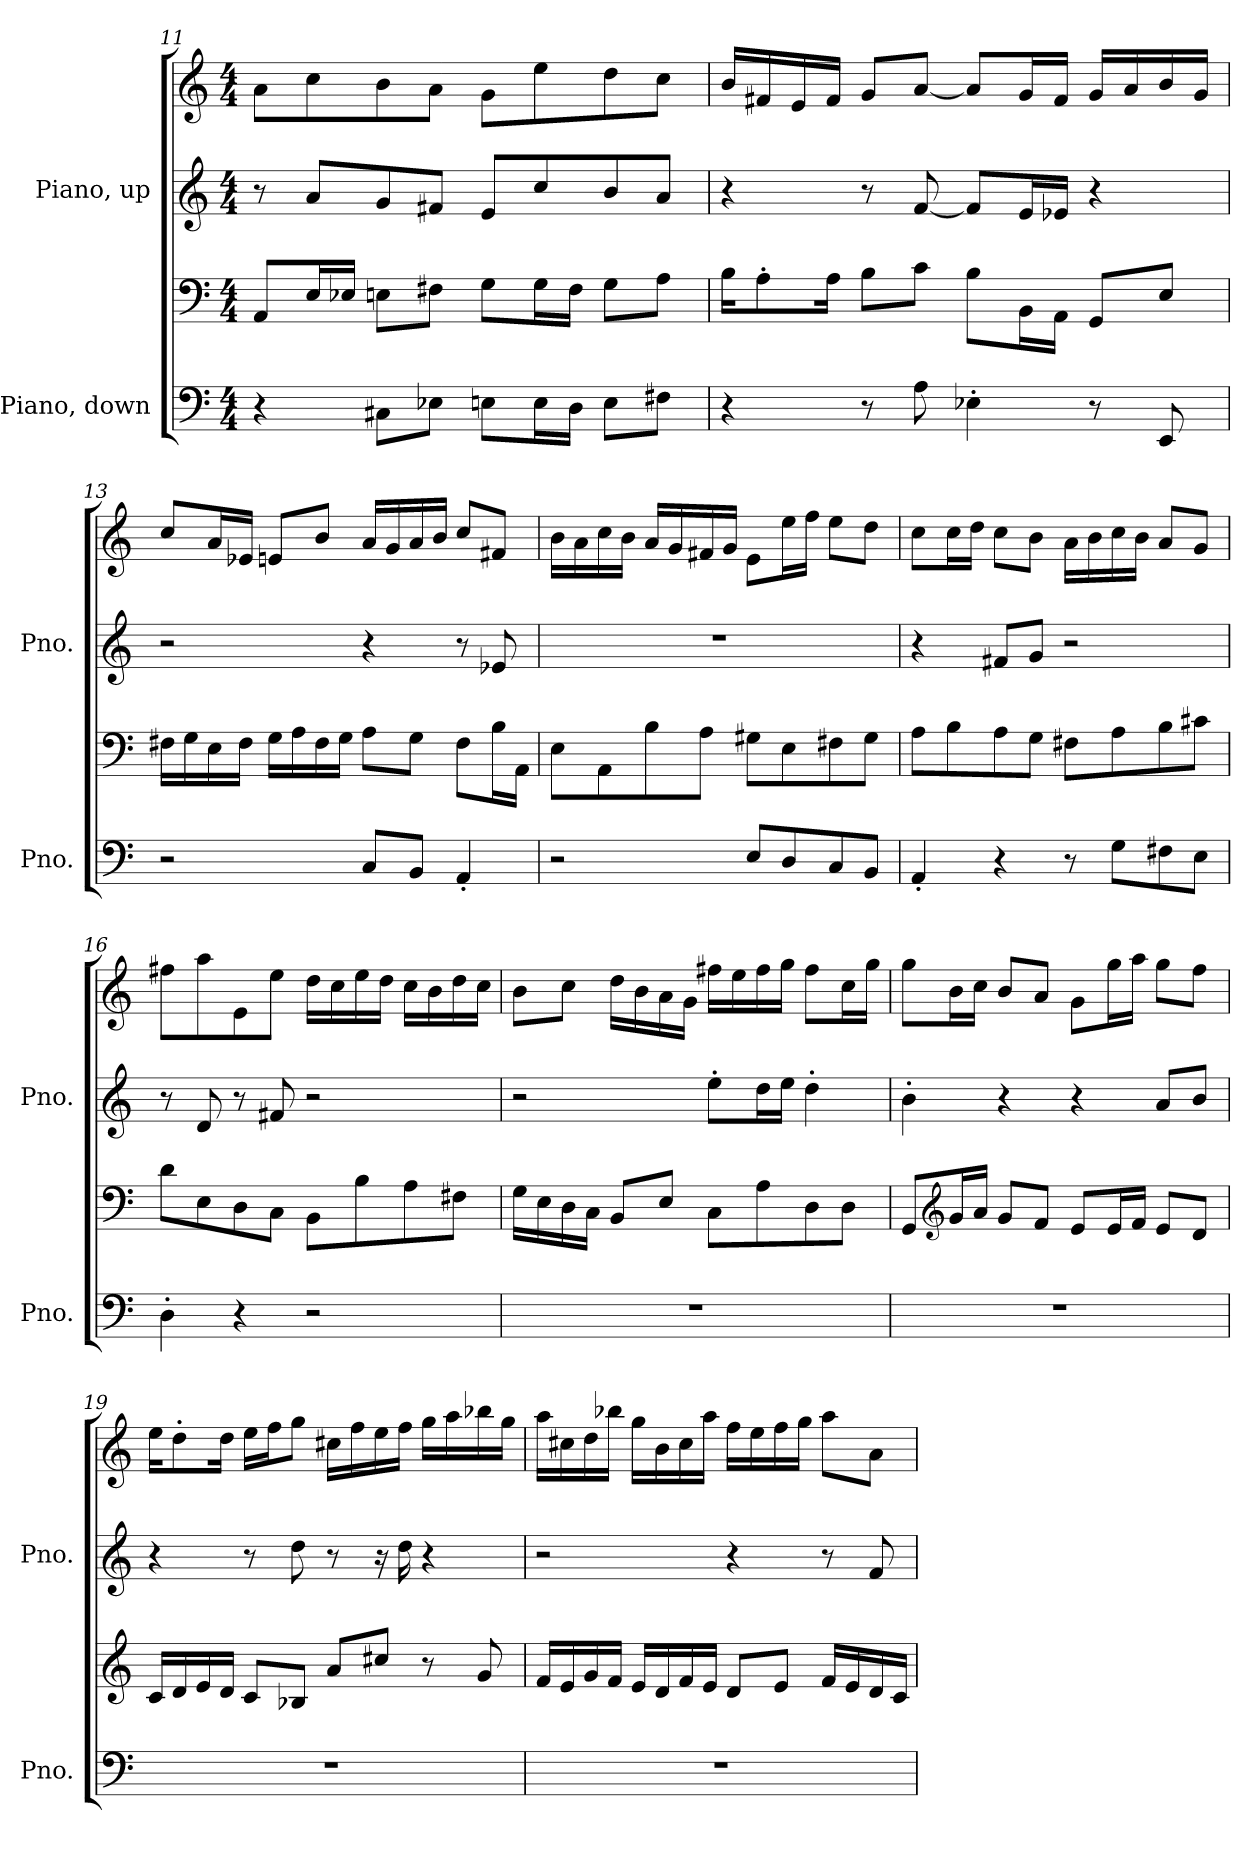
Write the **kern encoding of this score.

**kern	**kern	**kern	**kern
*part2	*part2	*part1	*part1
*staff4	*staff3	*staff2	*staff1
*I"Piano, down	*	*I"Piano, up	*
*I'Pno.	*	*I'Pno.	*
!!LO:LB:g=z
*clefF4	*clefF4	*clefG2	*clefG2
*k[]	*k[]	*k[]	*k[]
*M4/4	*M4/4	*M4/4	*M4/4
=11	=11	=11	=11
4r	8AA/L	8r	8a\L
.	16E/L	8a/L	8cc\
.	16E-X/JJ	.	.
8C#X\L	8En\L	8g/	8b\
8E-X\J	8F#X\J	8f#X/J	8a\J
8En\L	8G\L	8e/L	8g\L
16E\L	16G\L	8cc/	8ee\
16D\JJ	16F#\JJ	.	.
8E\L	8G\L	8b/	8dd\
8F#X\J	8A\J	8a/J	8cc\J
=12	=12	=12	=12
4r	16B\KL	4r	16b/LL
.	8A'\	.	16f#X/
.	.	.	16e/
.	16A\Jk	.	16f#/JJ
8r	8B\L	8r	8g/L
8A\	8c\J	[8f/	[8a/J
4E-X'\	8B\L	8f/L]	8a/L]
.	16BB\L	16e/L	16g/L
.	16AA\JJ	16e-X/JJ	16f#/JJ
8r	8GG/L	4r	16g/LL
.	.	.	16a/
8EE/	8E/J	.	16b/
.	.	.	16g/JJ
!!LO:LB:g=z
=13	=13	=13	=13
2r	16F#X\LL	2r	8cc/L
.	16G\	.	.
.	16E\	.	16a/L
.	16F#\JJ	.	16e-X/JJ
.	16G\LL	.	8en/L
.	16A\	.	.
.	16F#\	.	8b/J
.	16G\JJ	.	.
8C/L	8A\L	4r	16a/LL
.	.	.	16g/
8BB/J	8G\J	.	16a/
.	.	.	16b/JJ
4AA'/	8F#\L	8r	8cc/L
.	16B\L	8e-X/	8f#X/J
.	16AA\JJ	.	.
=14	=14	=14	=14
2r	8E\L	1r	16b\LL
.	.	.	16a\
.	8AA\	.	16cc\
.	.	.	16b\JJ
.	8B\	.	16a/LL
.	.	.	16g/
.	8A\J	.	16f#X/
.	.	.	16g/JJ
8E/L	8G#X\L	.	8e\L
8D/	8E\	.	16ee\L
.	.	.	16ff\JJ
8C/	8F#X\	.	8ee\L
8BB/J	8G#\J	.	8dd\J
!!LO:PB:g=z
=15	=15	=15	=15
4AA'/	8A\L	4r	8cc\L
.	8B\	.	16cc\L
.	.	.	16dd\JJ
4r	8A\	8f#X/L	8cc\L
.	8G\J	8g/J	8b\J
8r	8F#X\L	2r	16a\LL
.	.	.	16b\
8G\L	8A\	.	16cc\
.	.	.	16b\JJ
8F#X\	8B\	.	8a/L
8E\J	8c#X\J	.	8g/J
=16	=16	=16	=16
4D'\	8d\L	8r	8ff#X\L
.	8E\	8d/	8aa\
4r	8D\	8r	8e\
.	8C\J	8f#X/	8ee\J
2r	8BB\L	2r	16dd\LL
.	.	.	16cc\
.	8B\	.	16ee\
.	.	.	16dd\JJ
.	8A\	.	16cc\LL
.	.	.	16b\
.	8F#X\J	.	16dd\
.	.	.	16cc\JJ
=17	=17	=17	=17
1r	16G\LL	2r	8b\L
.	16E\	.	.
.	16D\	.	8cc\J
.	16C\JJ	.	.
.	8BB/L	.	16dd\LL
.	.	.	16b\
.	8E/J	.	16a\
.	.	.	16g\JJ
.	8C\L	8ee'\L	16ff#X\LL
.	.	.	16ee\
.	8A\	16dd\L	16ff#\
.	.	16ee\JJ	16gg\JJ
.	8D\	4dd'\	8ff#\L
.	8D\J	.	16cc\L
.	.	.	16gg\JJ
!!LO:LB:g=z
=18	=18	=18	=18
1r	8GG/L	4b'\	8gg\L
*	*clefG2	*	*
.	16g/L	.	16b\L
.	16a/JJ	.	16cc\JJ
.	8g/L	4r	8b/L
.	8f/J	.	8a/J
.	8e/L	4r	8g\L
.	16e/L	.	16gg\L
.	16f/JJ	.	16aa\JJ
.	8e/L	8a/L	8gg\L
.	8d/J	8b/J	8ff\J
=19	=19	=19	=19
1r	16c/LL	4r	16ee\KL
.	16d/	.	8dd'\
.	16e/	.	.
.	16d/JJ	.	16dd\Jk
.	8c/L	8r	16ee\LL
.	.	.	16ff\J
.	8B-X/J	8dd\	8gg\J
.	8a/L	8r	16cc#X\LL
.	.	.	16ff\
.	8cc#X/J	16r	16ee\
.	.	16dd\	16ff\JJ
.	8r	4r	16gg\LL
.	.	.	16aa\
.	8g/	.	16bb-X\
.	.	.	16gg\JJ
!!LO:LB:g=z
=20	=20	=20	=20
1r	16f/LL	2r	16aa\LL
.	16e/	.	16cc#X\
.	16g/	.	16dd\
.	16f/JJ	.	16bb-X\JJ
.	16e/LL	.	16gg\LL
.	16d/	.	16b\
.	16f/	.	16cc#\
.	16e/JJ	.	16aa\JJ
.	8d/L	4r	16ff\LL
.	.	.	16ee\
.	8e/J	.	16ff\
.	.	.	16gg\JJ
.	16f/LL	8r	8aa\L
.	16e/	.	.
.	16d/	8f/	8a\J
.	16c/JJ	.	.
=	=	=	=
*-	*-	*-	*-
